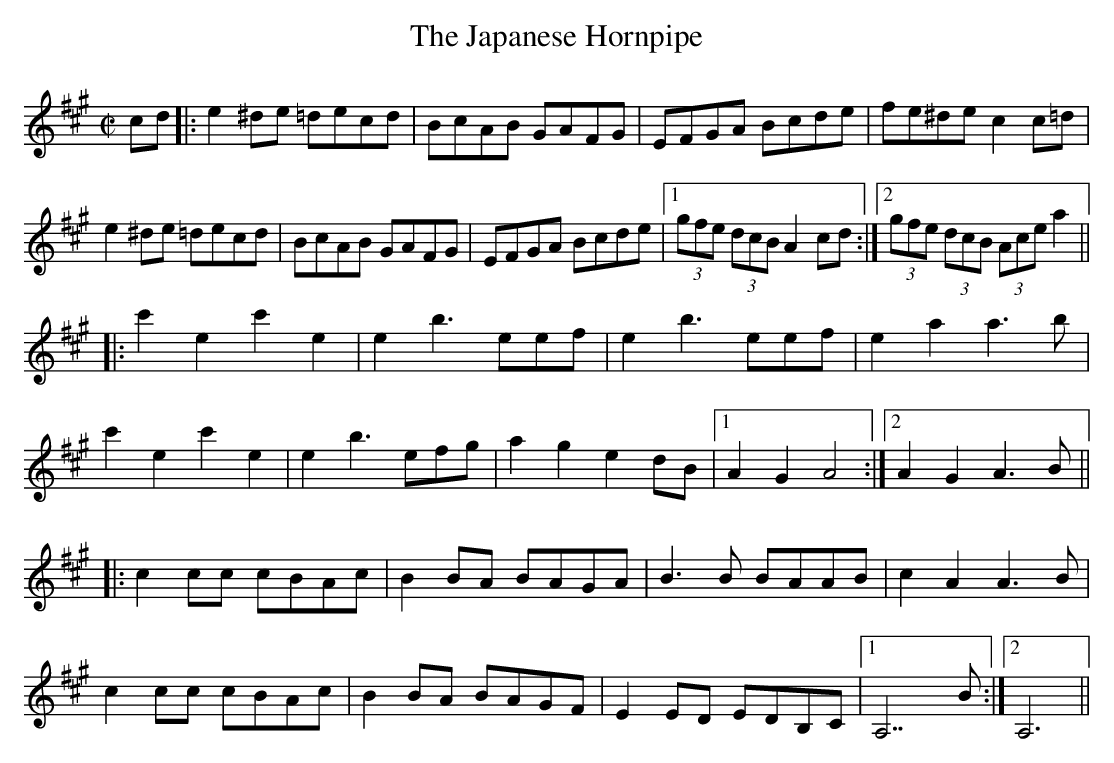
X:1
T:Japanese Hornpipe, The
M:C|
K:A
cd|:e2^de =decd|BcAB GAFG|EFGA Bcde|fe^de c2c=d|
e2^de =decd|BcAB GAFG|EFGA Bcde|1 (3gfe (3dcB A2 cd:|2 (3gfe (3dcB (3Ace a2||
|:c'2e2 c'2e2|e2b3eef|e2b3eef|e2a2a3b|
c'2e2 c'2e2|e2b3efg|a2g2 e2dB|1 A2G2 A4:|2 A2G2 A3B||
|:c2cc cBAc|B2BA BAGA|B3B BAAB|c2A2 A3B|
c2cc cBAc|B2BA BAGF|E2ED EDB,C|1 A,7B:|2 A,6||
